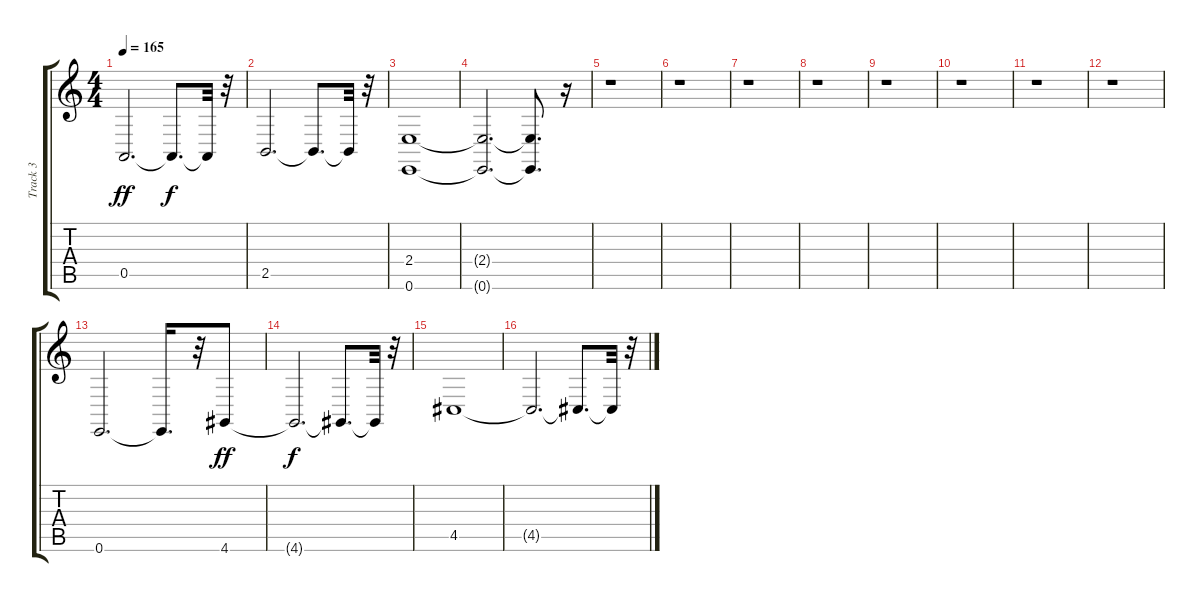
\track ("Track 3" "Track 3") {instrument lead2sawtooth}
\staff {score tabs}
\tuning (E4 B3 G3 D3 A2 E2) {hide}
\ts (4 4)
\tempo 165
\clef g2
\ks c
0.5.2{d dy ff} 0.5{t}.8{d dy f} 0.5{t}.32 r.32 |
2.5.2{d} 2.5{t}.8{d} 2.5{t}.32 r.32 |
(2.4 0.6).1 |
(2.4{t} 0.6{t}).2{d} (2.4{t} 0.6{t}).8{d} r.16 |
r.1 |
r.1 |
r.1 |
r.1 |
r.1 |
r.1 |
r.1 |
r.1 |
0.6.2{d} 0.6{t}.16{d} r.32 4.6.8{dy ff} |
4.6{t}.2{d dy f} 4.6{t}.8{d} 4.6{t}.32 r.32 |
4.5.1 |
4.5{t}.2{d} 4.5{t}.8{d} 4.5{t}.32 r.32
